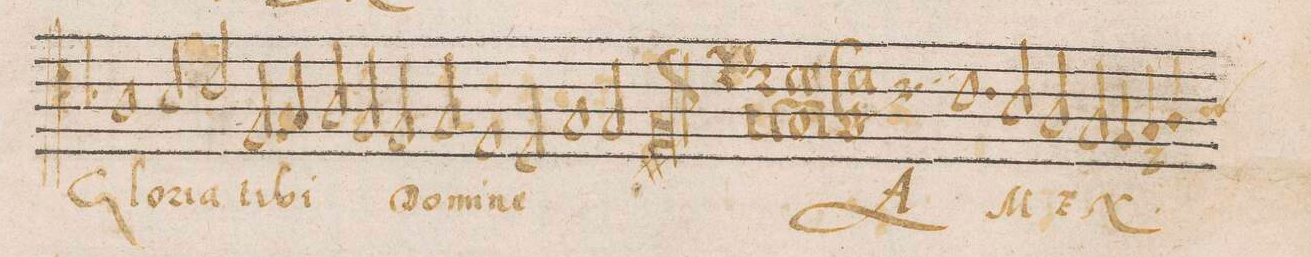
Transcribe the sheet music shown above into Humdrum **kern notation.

**kern	**text
*I"ALTVS	*
*clefC4	*
*k[b-]	*
*M2/1	*
1A	Glo-
2B-/	-ri-
2c/	-a
=11-	=11-
2.F/	ti-
4G/	-bi
2A/	.
2G/	.
=12-	=12-
2F/	Do-
2G/	.
1E	-mi-
=13-	=13-
2D/	-ne
1G	.
2G/	.
=14-	=14-
0F#X	.
=15||-	=15||-
1.c	A-
2B-/	.
=16-	=16-
2A/	-MEN
2G/	.
4Fny/	.
2G/	.
4A/	.
*custos:B	*
=17-	=17-
*-	*-
